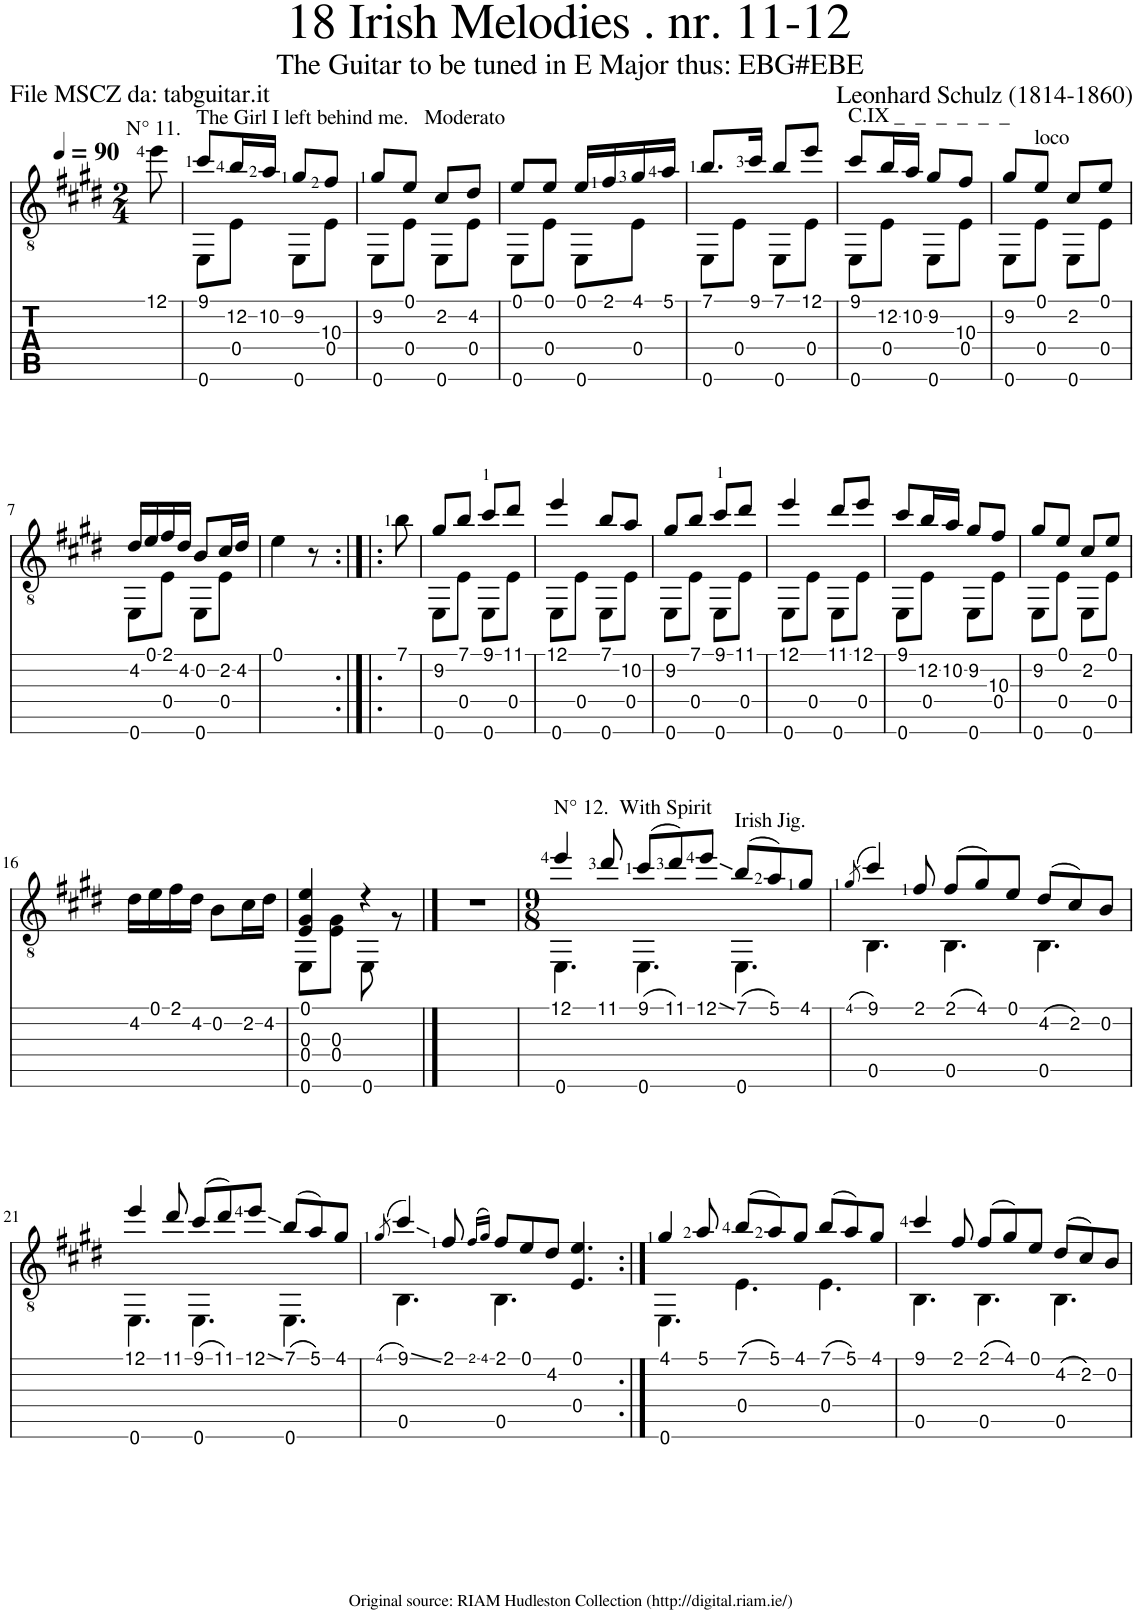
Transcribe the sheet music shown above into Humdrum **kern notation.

**kern	**kern
*part1	*part1
*staff2	*staff1
*I"Guitar	*
*I'Guit.	*
*stria6	*
*	*clefGv2
*k[f#c#g#d#]	*k[f#c#g#d#]
*M2/4	*M2/4
*MM90	*MM90
=	=
!	!LO:TX:a:t=N° 11.
8ee	8ee\
=1	=1
*^	*^
!	!	!LO:TX:a:t=The Girl I left behind me.   Moderato	!
8cc#L	8EEL	8cc#/L	8EE\L
16bL	8EJ	16b/L	8E\J
16aJJ	.	16a/JJ	.
8g#L	8EEL	8g#/L	8EE\L
8f#J	8EJ	8f#/J	8E\J
=2	=2	=2	=2
8g#L	8EEL	8g#/L	8EE\L
8eJ	8EJ	8e/J	8E\J
8c#L	8EEL	8c#/L	8EE\L
8d#J	8EJ	8d#/J	8E\J
=3	=3	=3	=3
8eL	8EEL	8e/L	8EE\L
8eJ	8EJ	8e/J	8E\J
16eLL	8EEL	16e/LL	8EE\L
16f#J	.	16f#/	.
16g#L	8EJ	16g#/	8E\J
16aJJ	.	16a/JJ	.
=4	=4	=4	=4
8.bL	8EEL	8.b/L	8EE\L
.	8EJ	.	8E\J
16cc#Jk	.	16cc#/Jk	.
8bL	8EEL	8b/L	8EE\L
8eeJ	8EJ	8ee/J	8E\J
=5	=5	=5	=5
!	!	!LO:TX:a:t=C.IX _  _  _  _  _  _	!
8cc#L	8EEL	8cc#/L	8EE\L
16bL	8EJ	16b/L	8E\J
16aJJ	.	16a/JJ	.
8g#L	8EEL	8g#/L	8EE\L
8f#J	8EJ	8f#/J	8E\J
=6	=6	=6	=6
8g#L	8EEL	8g#/L	8EE\L
!	!	!LO:TX:a:t=loco	!
8eJ	8EJ	8e/J	8E\J
8c#L	8EEL	8c#/L	8EE\L
8eJ	8EJ	8e/J	8E\J
!!LO:LB:g=z	!!
=7	=7	=7	=7
16d#LL	8EEL	16d#/LL	8EE\L
16eJ	.	16e/	.
16f#L	8EJ	16f#/	8E\J
16d#JJ	.	16d#/JJ	.
8BL	8EEL	8B/L	8EE\L
16c#L	8EJ	16c#/L	8E\J
16d#JJ	.	16d#/JJ	.
*v	*v	*	*
*	*v	*v
=8	=8
4e	4e\
8r	8r
=9:|!|:	=9:|!|:
8b	8b\
=10	=10
*^	*^
8g#L	8EEL	8g#/L	8EE\L
8bJ	8EJ	8b/J	8E\J
8cc#L	8EEL	8cc#/L	8EE\L
8dd#J	8EJ	8dd#/J	8E\J
=11	=11	=11	=11
4ee	8EEL	4ee/	8EE\L
.	8EJ	.	8E\J
8bL	8EEL	8b/L	8EE\L
8aJ	8EJ	8a/J	8E\J
=12	=12	=12	=12
8g#L	8EEL	8g#/L	8EE\L
8bJ	8EJ	8b/J	8E\J
8cc#L	8EEL	8cc#/L	8EE\L
8dd#J	8EJ	8dd#/J	8E\J
=13	=13	=13	=13
4ee	8EEL	4ee/	8EE\L
.	8EJ	.	8E\J
8dd#L	8EEL	8dd#/L	8EE\L
8eeJ	8EJ	8ee/J	8E\J
=14	=14	=14	=14
8cc#L	8EEL	8cc#/L	8EE\L
16bL	8EJ	16b/L	8E\J
16aJJ	.	16a/JJ	.
8g#L	8EEL	8g#/L	8EE\L
8f#J	8EJ	8f#/J	8E\J
=15	=15	=15	=15
8g#L	8EEL	8g#/L	8EE\L
8eJ	8EJ	8e/J	8E\J
8c#L	8EEL	8c#/L	8EE\L
8eJ	8EJ	8e/J	8E\J
*v	*v	*	*
*	*v	*v
!!LO:LB:g=z
=16	=16
16d#LL	16d#\LL
16eJ	16e\
16f#L	16f#\
16d#JJ	16d#\JJ
8BL	8B\L
16c#L	16c#\L
16d#JJ	16d#\JJ
=17	=17
*^	*^
4E 4G# 4e	8EEL	4E/ 4G#/ 4e/	8EE\L
.	8E\ 8G#\J	.	8E\ 8G#\J
4r	8EE	4r	8EE\
.	8r	.	8r
*v	*v	*	*
*	*v	*v
==18	==18
2r	2r
=19	=19
*M9/8	*M9/8
*^	*^
!	!	!LO:TX:a:t=N° 12.  With Spirit	!
4ee	4.EE	4ee/	4.EE\
8dd#	.	8dd#/	.
8cc#L	4.EE	(8cc#/L	4.EE\
8dd#	.	8dd#/)	.
8eeJ	.	8ee/J	.
!	!	!LO:TX:a:t=Irish Jig.	!
8bL	4.EE	(8b/L	4.EE\
8a	.	8a/)	.
8g#J	.	8g#/J	.
=20	=20	=20	=20
qg#	.	(8qg#/	.
4cc#	4.BB	4cc#/)	4.BB\
8f#	.	8f#/	.
8f#L	4.BB	(8f#/L	4.BB\
8g#	.	8g#/)	.
8eJ	.	8e/J	.
8d#L	4.BB	(8d#/L	4.BB\
8c#	.	8c#/)	.
8BJ	.	8B/J	.
!!LO:LB:g=z	!!
=21	=21	=21	=21
4ee	4.EE	4ee/	4.EE\
8dd#	.	8dd#/	.
8cc#L	4.EE	(8cc#/L	4.EE\
8dd#	.	8dd#/)	.
8eeJ	.	8ee/J	.
8bL	4.EE	(8b/L	4.EE\
8a	.	8a/)	.
8g#J	.	8g#/J	.
=22	=22	=22	=22
qg#	.	(8qg#/	.
4cc#	4.BB	4cc#/)	4.BB\
8f#	.	8f#/	.
qf#	.	(16qf#/LL	.
qg#	.	16qg#/JJ)	.
8f#L	4.BB	8f#/L	4.BB\
8e	.	8e/	.
8d#J	.	8d#/J	.
4.E 4.e	4.ryy	4.E/ 4.e/	4.ryy
=23:|!	=23:|!	=23:|!	=23:|!
4g#	4.EE	4g#/	4.EE\
8a	.	8a/	.
8bL	4.E	(8b/L	4.E\
8a	.	8a/)	.
8g#J	.	8g#/J	.
8bL	4.E	(8b/L	4.E\
8a	.	8a/)	.
8g#J	.	8g#/J	.
=24	=24	=24	=24
4cc#	4.BB	4cc#/	4.BB\
8f#	.	8f#/	.
8f#L	4.BB	(8f#/L	4.BB\
8g#	.	8g#/)	.
8eJ	.	8e/J	.
8d#L	4.BB	(8d#/L	4.BB\
8c#	.	8c#/)	.
8BJ	.	8B/J	.
*v	*v	*	*
*	*v	*v
=	=
*-	*-
